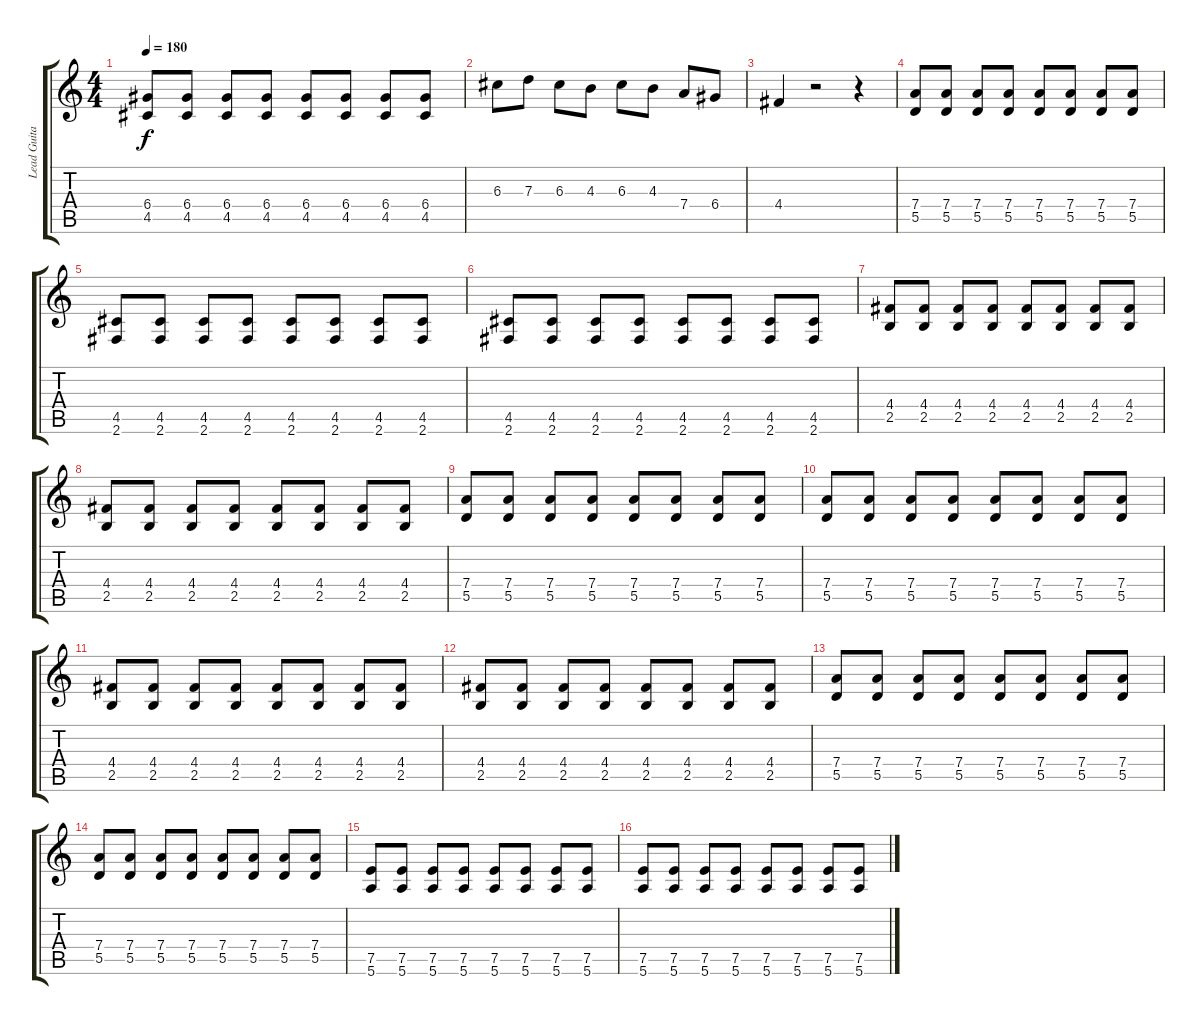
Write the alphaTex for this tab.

\track ("Lead Guitar" "Lead Guita") {instrument overdrivenguitar}
\staff {score tabs}
\tuning (E4 B3 G3 D3 A2 E2) {hide}
\ts (4 4)
\tempo 180
\clef g2
\ks c
(6.4 4.5).8{dy f} (6.4 4.5).8 (6.4 4.5).8 (6.4 4.5).8 (6.4 4.5).8 (6.4 4.5).8 (6.4 4.5).8 (6.4 4.5).8 |
6.3.8 7.3.8 6.3.8 4.3.8 6.3.8 4.3.8 7.4.8 6.4.8 |
4.4.4 r.2 r.4 |
(7.4 5.5).8 (7.4 5.5).8 (7.4 5.5).8 (7.4 5.5).8 (7.4 5.5).8 (7.4 5.5).8 (7.4 5.5).8 (7.4 5.5).8 |
(4.5 2.6).8 (4.5 2.6).8 (4.5 2.6).8 (4.5 2.6).8 (4.5 2.6).8 (4.5 2.6).8 (4.5 2.6).8 (4.5 2.6).8 |
(4.5 2.6).8 (4.5 2.6).8 (4.5 2.6).8 (4.5 2.6).8 (4.5 2.6).8 (4.5 2.6).8 (4.5 2.6).8 (4.5 2.6).8 |
(4.4 2.5).8 (4.4 2.5).8 (4.4 2.5).8 (4.4 2.5).8 (4.4 2.5).8 (4.4 2.5).8 (4.4 2.5).8 (4.4 2.5).8 |
(4.4 2.5).8 (4.4 2.5).8 (4.4 2.5).8 (4.4 2.5).8 (4.4 2.5).8 (4.4 2.5).8 (4.4 2.5).8 (4.4 2.5).8 |
(7.4 5.5).8 (7.4 5.5).8 (7.4 5.5).8 (7.4 5.5).8 (7.4 5.5).8 (7.4 5.5).8 (7.4 5.5).8 (7.4 5.5).8 |
(7.4 5.5).8 (7.4 5.5).8 (7.4 5.5).8 (7.4 5.5).8 (7.4 5.5).8 (7.4 5.5).8 (7.4 5.5).8 (7.4 5.5).8 |
(4.4 2.5).8 (4.4 2.5).8 (4.4 2.5).8 (4.4 2.5).8 (4.4 2.5).8 (4.4 2.5).8 (4.4 2.5).8 (4.4 2.5).8 |
(4.4 2.5).8 (4.4 2.5).8 (4.4 2.5).8 (4.4 2.5).8 (4.4 2.5).8 (4.4 2.5).8 (4.4 2.5).8 (4.4 2.5).8 |
(7.4 5.5).8 (7.4 5.5).8 (7.4 5.5).8 (7.4 5.5).8 (7.4 5.5).8 (7.4 5.5).8 (7.4 5.5).8 (7.4 5.5).8 |
(7.4 5.5).8 (7.4 5.5).8 (7.4 5.5).8 (7.4 5.5).8 (7.4 5.5).8 (7.4 5.5).8 (7.4 5.5).8 (7.4 5.5).8 |
(7.5 5.6).8 (7.5 5.6).8 (7.5 5.6).8 (7.5 5.6).8 (7.5 5.6).8 (7.5 5.6).8 (7.5 5.6).8 (7.5 5.6).8 |
(7.5 5.6).8 (7.5 5.6).8 (7.5 5.6).8 (7.5 5.6).8 (7.5 5.6).8 (7.5 5.6).8 (7.5 5.6).8 (7.5 5.6).8
